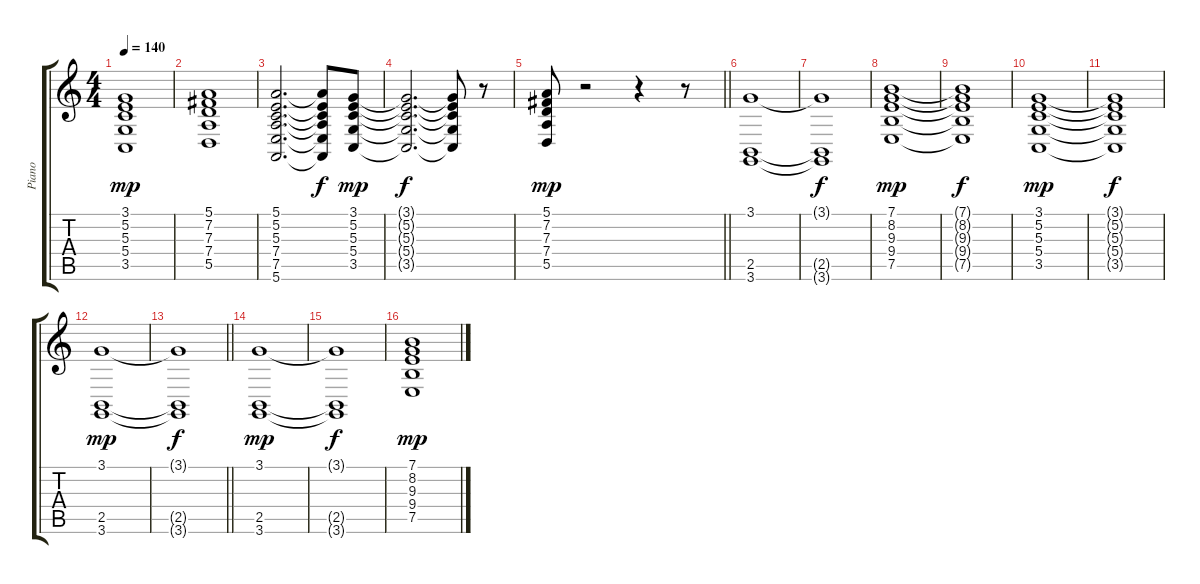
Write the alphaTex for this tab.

\track ("Piano" "Piano") {instrument synthstrings2}
\staff {score tabs}
\tuning (E4 B3 G3 D3 A2 E2) {hide}
\ts (4 4)
\tempo 140
\clef g2
\ks c
(3.1 5.2 5.3 5.4 3.5).1{dy mp} |
(5.1 7.2 7.3 7.4 5.5).1 |
(5.1 5.2 5.3 7.4 7.5 5.6).2{d} (5.1{t} 5.2{t} 5.3{t} 7.4{t} 7.5{t} 5.6{t}).8{dy f} (3.1 5.2 5.3 5.4 3.5).8{dy mp} |
(3.1{t} 5.2{t} 5.3{t} 5.4{t} 3.5{t}).2{d dy f} (3.1{t} 5.2{t} 5.3{t} 5.4{t} 3.5{t}).8 r.8 |
\barLineRight lightlight
(5.1 7.2 7.3 7.4 5.5).8{dy mp} r.2 r.4 r.8 |
(3.1 2.5 3.6).1 |
(3.1{t} 2.5{t} 3.6{t}).1{dy f} |
(7.1 8.2 9.3 9.4 7.5).1{dy mp} |
(7.1{t} 8.2{t} 9.3{t} 9.4{t} 7.5{t}).1{dy f} |
(3.1 5.2 5.3 5.4 3.5).1{dy mp} |
(3.1{t} 5.2{t} 5.3{t} 5.4{t} 3.5{t}).1{dy f} |
(3.1 2.5 3.6).1{dy mp} |
\barLineRight lightlight
(3.1{t} 2.5{t} 3.6{t}).1{dy f} |
(3.1 2.5 3.6).1{dy mp} |
(3.1{t} 2.5{t} 3.6{t}).1{dy f} |
(7.1 8.2 9.3 9.4 7.5).1{dy mp}
